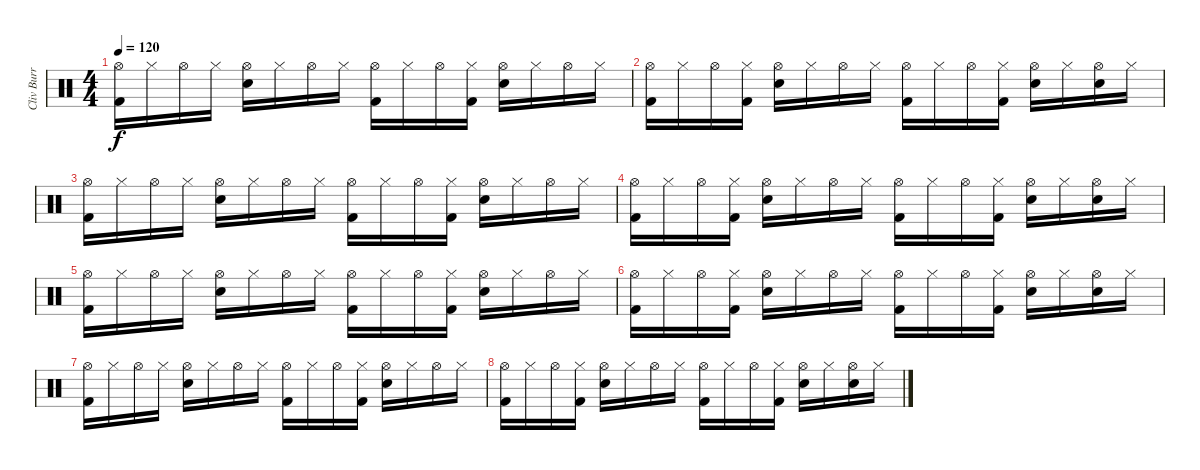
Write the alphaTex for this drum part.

\track ("Cliv Burr (Drums)" "Cliv Burr ") {instrument percussion}
\staff {score}
\articulation defaults
\ts (4 4)
\tempo 120
\clef neutral
\ks c
("Hi-Hat (open)" "Kick (hit) 2").16{dy f} "Hi-Hat (closed)".16 "Hi-Hat (open)".16 "Hi-Hat (closed)".16 ("Hi-Hat (open)" "Snare (hit) 2").16 "Hi-Hat (closed)".16 "Hi-Hat (open)".16 "Hi-Hat (closed)".16 ("Hi-Hat (open)" "Kick (hit) 2").16 "Hi-Hat (closed)".16 "Hi-Hat (open)".16 ("Hi-Hat (closed)" "Kick (hit) 2").16 ("Hi-Hat (open)" "Snare (hit) 2").16 "Hi-Hat (closed)".16 "Hi-Hat (open)".16 "Hi-Hat (closed)".16 |
("Hi-Hat (open)" "Kick (hit) 2").16 "Hi-Hat (closed)".16 "Hi-Hat (open)".16 ("Hi-Hat (closed)" "Kick (hit) 2").16 ("Hi-Hat (open)" "Snare (hit) 2").16 "Hi-Hat (closed)".16 "Hi-Hat (open)".16 "Hi-Hat (closed)".16 ("Hi-Hat (open)" "Kick (hit) 2").16 "Hi-Hat (closed)".16 "Hi-Hat (open)".16 ("Hi-Hat (closed)" "Kick (hit) 2").16 ("Hi-Hat (open)" "Snare (hit) 2").16 "Hi-Hat (closed)".16 ("Hi-Hat (open)" "Snare (hit) 2").16 "Hi-Hat (closed)".16 |
("Hi-Hat (open)" "Kick (hit) 2").16 "Hi-Hat (closed)".16 "Hi-Hat (open)".16 "Hi-Hat (closed)".16 ("Hi-Hat (open)" "Snare (hit) 2").16 "Hi-Hat (closed)".16 "Hi-Hat (open)".16 "Hi-Hat (closed)".16 ("Hi-Hat (open)" "Kick (hit) 2").16 "Hi-Hat (closed)".16 "Hi-Hat (open)".16 ("Hi-Hat (closed)" "Kick (hit) 2").16 ("Hi-Hat (open)" "Snare (hit) 2").16 "Hi-Hat (closed)".16 "Hi-Hat (open)".16 "Hi-Hat (closed)".16 |
("Hi-Hat (open)" "Kick (hit) 2").16 "Hi-Hat (closed)".16 "Hi-Hat (open)".16 ("Hi-Hat (closed)" "Kick (hit) 2").16 ("Hi-Hat (open)" "Snare (hit) 2").16 "Hi-Hat (closed)".16 "Hi-Hat (open)".16 "Hi-Hat (closed)".16 ("Hi-Hat (open)" "Kick (hit) 2").16 "Hi-Hat (closed)".16 "Hi-Hat (open)".16 ("Hi-Hat (closed)" "Kick (hit) 2").16 ("Hi-Hat (open)" "Snare (hit) 2").16 "Hi-Hat (closed)".16 ("Hi-Hat (open)" "Snare (hit) 2").16 "Hi-Hat (closed)".16 |
("Hi-Hat (open)" "Kick (hit) 2").16 "Hi-Hat (closed)".16 "Hi-Hat (open)".16 "Hi-Hat (closed)".16 ("Hi-Hat (open)" "Snare (hit) 2").16 "Hi-Hat (closed)".16 "Hi-Hat (open)".16 "Hi-Hat (closed)".16 ("Hi-Hat (open)" "Kick (hit) 2").16 "Hi-Hat (closed)".16 "Hi-Hat (open)".16 ("Hi-Hat (closed)" "Kick (hit) 2").16 ("Hi-Hat (open)" "Snare (hit) 2").16 "Hi-Hat (closed)".16 "Hi-Hat (open)".16 "Hi-Hat (closed)".16 |
("Hi-Hat (open)" "Kick (hit) 2").16 "Hi-Hat (closed)".16 "Hi-Hat (open)".16 ("Hi-Hat (closed)" "Kick (hit) 2").16 ("Hi-Hat (open)" "Snare (hit) 2").16 "Hi-Hat (closed)".16 "Hi-Hat (open)".16 "Hi-Hat (closed)".16 ("Hi-Hat (open)" "Kick (hit) 2").16 "Hi-Hat (closed)".16 "Hi-Hat (open)".16 ("Hi-Hat (closed)" "Kick (hit) 2").16 ("Hi-Hat (open)" "Snare (hit) 2").16 "Hi-Hat (closed)".16 ("Hi-Hat (open)" "Snare (hit) 2").16 "Hi-Hat (closed)".16 |
("Hi-Hat (open)" "Kick (hit) 2").16 "Hi-Hat (closed)".16 "Hi-Hat (open)".16 "Hi-Hat (closed)".16 ("Hi-Hat (open)" "Snare (hit) 2").16 "Hi-Hat (closed)".16 "Hi-Hat (open)".16 "Hi-Hat (closed)".16 ("Hi-Hat (open)" "Kick (hit) 2").16 "Hi-Hat (closed)".16 "Hi-Hat (open)".16 ("Hi-Hat (closed)" "Kick (hit) 2").16 ("Hi-Hat (open)" "Snare (hit) 2").16 "Hi-Hat (closed)".16 "Hi-Hat (open)".16 "Hi-Hat (closed)".16 |
("Hi-Hat (open)" "Kick (hit) 2").16 "Hi-Hat (closed)".16 "Hi-Hat (open)".16 ("Hi-Hat (closed)" "Kick (hit) 2").16 ("Hi-Hat (open)" "Snare (hit) 2").16 "Hi-Hat (closed)".16 "Hi-Hat (open)".16 "Hi-Hat (closed)".16 ("Hi-Hat (open)" "Kick (hit) 2").16 "Hi-Hat (closed)".16 "Hi-Hat (open)".16 ("Hi-Hat (closed)" "Kick (hit) 2").16 ("Hi-Hat (open)" "Snare (hit) 2").16 "Hi-Hat (closed)".16 ("Hi-Hat (open)" "Snare (hit) 2").16 "Hi-Hat (closed)".16
